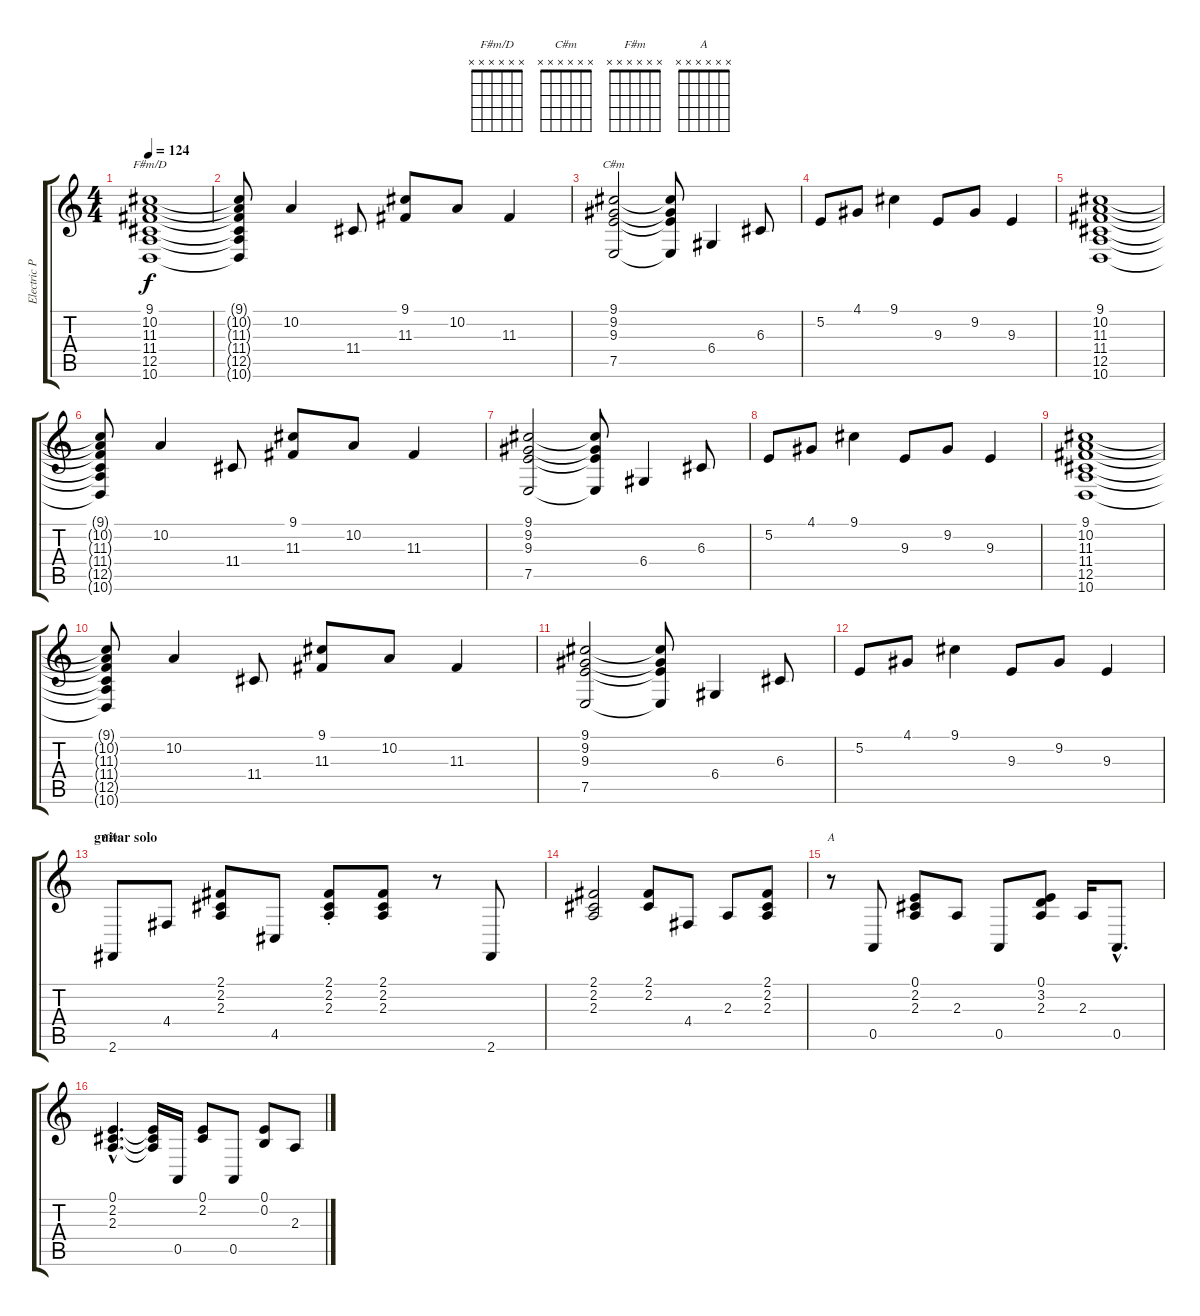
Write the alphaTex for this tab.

\track ("Electric Piano(Wright) " "Electric P") {instrument electricpiano1}
\staff {score tabs}
\tuning (E4 B3 G3 D3 A2 E2) {hide}
\chord ("F#m/D" x x x x x x)
\chord ("C#m" x x x x x x)
\chord ("F#m" x x x x x x)
\chord ("A" x x x x x x)
\ts (4 4)
\tempo 124
\clef g2
\ks c
(9.1 10.2 11.3 11.4 12.5 10.6).1{ch "F#m/D" dy f} |
(9.1{t} 10.2{t} 11.3{t} 11.4{t} 12.5{t} 10.6{t}).8 10.2.4 11.4.8 (9.1 11.3).8 10.2.8 11.3.4 |
(9.1 9.2 9.3 7.5).2{ch "C#m"} (9.1{t} 9.2{t} 9.3{t} 7.5{t}).8 6.4.4 6.3.8 |
5.2.8 4.1.8 9.1.4 9.3.8 9.2.8 9.3.4 |
(9.1 10.2 11.3 11.4 12.5 10.6).1 |
(9.1{t} 10.2{t} 11.3{t} 11.4{t} 12.5{t} 10.6{t}).8 10.2.4 11.4.8 (9.1 11.3).8 10.2.8 11.3.4 |
(9.1 9.2 9.3 7.5).2 (9.1{t} 9.2{t} 9.3{t} 7.5{t}).8 6.4.4 6.3.8 |
5.2.8 4.1.8 9.1.4 9.3.8 9.2.8 9.3.4 |
(9.1 10.2 11.3 11.4 12.5 10.6).1 |
(9.1{t} 10.2{t} 11.3{t} 11.4{t} 12.5{t} 10.6{t}).8 10.2.4 11.4.8 (9.1 11.3).8 10.2.8 11.3.4 |
(9.1 9.2 9.3 7.5).2 (9.1{t} 9.2{t} 9.3{t} 7.5{t}).8 6.4.4 6.3.8 |
5.2.8 4.1.8 9.1.4 9.3.8 9.2.8 9.3.4 |
\section ("" "guitar solo")
2.6.8{ch "F#m"} 4.4.8 (2.1 2.2 2.3).8 4.5.8 (2.1{st} 2.2{st} 2.3{st}).8 (2.1 2.2 2.3).8 r.8 2.6.8 |
(2.1 2.2 2.3).2 (2.1 2.2).8 4.4.8 2.3.8 (2.1 2.2 2.3).8 |
r.8{ch "A"} 0.5.8 (0.1 2.2 2.3).8 2.3.8 0.5.8 (0.1 3.2 2.3).8 2.3.16 0.5{hac}.8{d} |
(0.1{hac} 2.2{hac} 2.3{hac}).4{d} (0.1{t} 2.2{t} 2.3{t}).16 0.5.16 (0.1 2.2).8 0.5.8 (0.1 0.2).8 2.3.8
